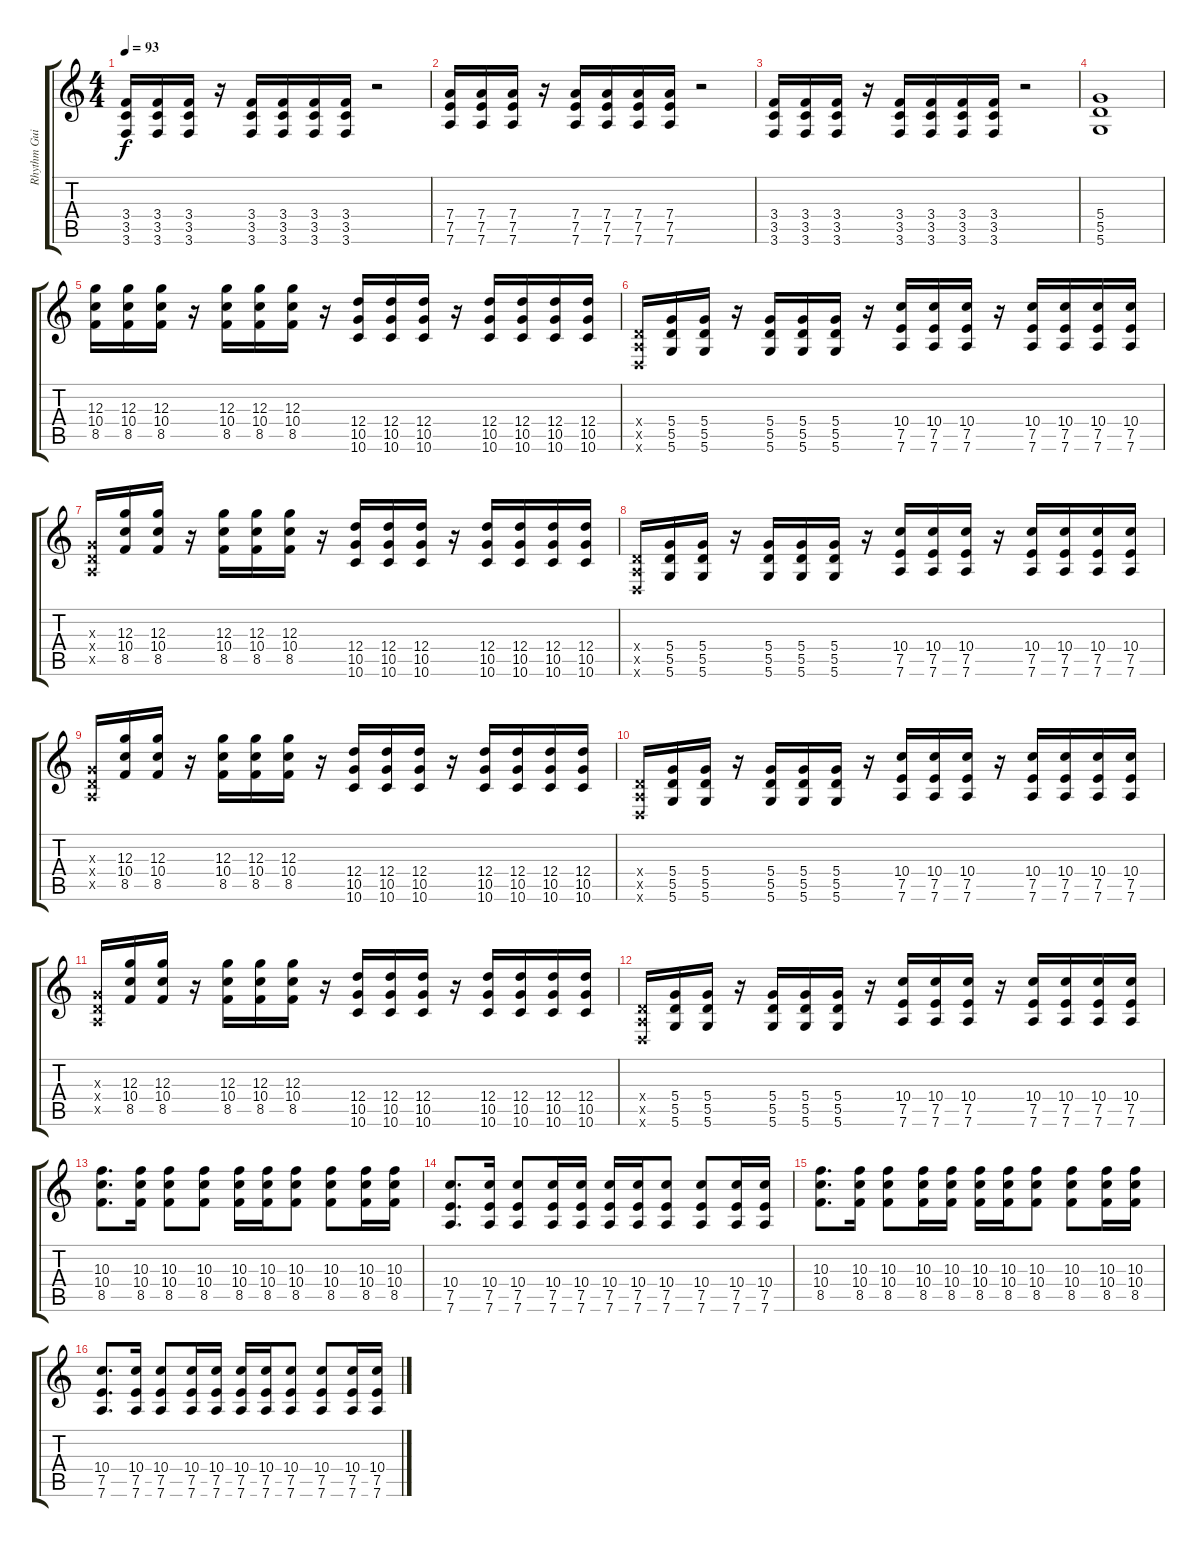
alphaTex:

\track ("Rhythm Guitar" "Rhythm Gui") {instrument overdrivenguitar}
\staff {score tabs}
\tuning (E4 B3 G3 D3 A2 D2) {hide}
\ts (4 4)
\tempo 93
\clef g2
\ks c
(3.4 3.5 3.6).16{dy f} (3.4 3.5 3.6).16 (3.4 3.5 3.6).16 r.16 (3.4 3.5 3.6).16 (3.4 3.5 3.6).16 (3.4 3.5 3.6).16 (3.4 3.5 3.6).16 r.2 |
(7.4 7.5 7.6).16 (7.4 7.5 7.6).16 (7.4 7.5 7.6).16 r.16 (7.4 7.5 7.6).16 (7.4 7.5 7.6).16 (7.4 7.5 7.6).16 (7.4 7.5 7.6).16 r.2 |
(3.4 3.5 3.6).16 (3.4 3.5 3.6).16 (3.4 3.5 3.6).16 r.16 (3.4 3.5 3.6).16 (3.4 3.5 3.6).16 (3.4 3.5 3.6).16 (3.4 3.5 3.6).16 r.2 |
(5.4 5.5 5.6).1 |
(12.3 10.4 8.5).16 (12.3 10.4 8.5).16 (12.3 10.4 8.5).16 r.16 (12.3 10.4 8.5).16 (12.3 10.4 8.5).16 (12.3 10.4 8.5).16 r.16 (12.4 10.5 10.6).16 (12.4 10.5 10.6).16 (12.4 10.5 10.6).16 r.16 (12.4 10.5 10.6).16 (12.4 10.5 10.6).16 (12.4 10.5 10.6).16 (12.4 10.5 10.6).16 |
(0.4{x} 0.5{x} 0.6{x}).16 (5.4 5.5 5.6).16 (5.4 5.5 5.6).16 r.16 (5.4 5.5 5.6).16 (5.4 5.5 5.6).16 (5.4 5.5 5.6).16 r.16 (10.4 7.5 7.6).16 (10.4 7.5 7.6).16 (10.4 7.5 7.6).16 r.16 (10.4 7.5 7.6).16 (10.4 7.5 7.6).16 (10.4 7.5 7.6).16 (10.4 7.5 7.6).16 |
(0.3{x} 0.4{x} 0.5{x}).16 (12.3 10.4 8.5).16 (12.3 10.4 8.5).16 r.16 (12.3 10.4 8.5).16 (12.3 10.4 8.5).16 (12.3 10.4 8.5).16 r.16 (12.4 10.5 10.6).16 (12.4 10.5 10.6).16 (12.4 10.5 10.6).16 r.16 (12.4 10.5 10.6).16 (12.4 10.5 10.6).16 (12.4 10.5 10.6).16 (12.4 10.5 10.6).16 |
(0.4{x} 0.5{x} 0.6{x}).16 (5.4 5.5 5.6).16 (5.4 5.5 5.6).16 r.16 (5.4 5.5 5.6).16 (5.4 5.5 5.6).16 (5.4 5.5 5.6).16 r.16 (10.4 7.5 7.6).16 (10.4 7.5 7.6).16 (10.4 7.5 7.6).16 r.16 (10.4 7.5 7.6).16 (10.4 7.5 7.6).16 (10.4 7.5 7.6).16 (10.4 7.5 7.6).16 |
(0.3{x} 0.4{x} 0.5{x}).16 (12.3 10.4 8.5).16 (12.3 10.4 8.5).16 r.16 (12.3 10.4 8.5).16 (12.3 10.4 8.5).16 (12.3 10.4 8.5).16 r.16 (12.4 10.5 10.6).16 (12.4 10.5 10.6).16 (12.4 10.5 10.6).16 r.16 (12.4 10.5 10.6).16 (12.4 10.5 10.6).16 (12.4 10.5 10.6).16 (12.4 10.5 10.6).16 |
(0.4{x} 0.5{x} 0.6{x}).16 (5.4 5.5 5.6).16 (5.4 5.5 5.6).16 r.16 (5.4 5.5 5.6).16 (5.4 5.5 5.6).16 (5.4 5.5 5.6).16 r.16 (10.4 7.5 7.6).16 (10.4 7.5 7.6).16 (10.4 7.5 7.6).16 r.16 (10.4 7.5 7.6).16 (10.4 7.5 7.6).16 (10.4 7.5 7.6).16 (10.4 7.5 7.6).16 |
(0.3{x} 0.4{x} 0.5{x}).16 (12.3 10.4 8.5).16 (12.3 10.4 8.5).16 r.16 (12.3 10.4 8.5).16 (12.3 10.4 8.5).16 (12.3 10.4 8.5).16 r.16 (12.4 10.5 10.6).16 (12.4 10.5 10.6).16 (12.4 10.5 10.6).16 r.16 (12.4 10.5 10.6).16 (12.4 10.5 10.6).16 (12.4 10.5 10.6).16 (12.4 10.5 10.6).16 |
(0.4{x} 0.5{x} 0.6{x}).16 (5.4 5.5 5.6).16 (5.4 5.5 5.6).16 r.16 (5.4 5.5 5.6).16 (5.4 5.5 5.6).16 (5.4 5.5 5.6).16 r.16 (10.4 7.5 7.6).16 (10.4 7.5 7.6).16 (10.4 7.5 7.6).16 r.16 (10.4 7.5 7.6).16 (10.4 7.5 7.6).16 (10.4 7.5 7.6).16 (10.4 7.5 7.6).16 |
(10.3 10.4 8.5).8{d} (10.3 10.4 8.5).16 (10.3 10.4 8.5).8 (10.3 10.4 8.5).8 (10.3 10.4 8.5).16 (10.3 10.4 8.5).16 (10.3 10.4 8.5).8 (10.3 10.4 8.5).8 (10.3 10.4 8.5).16 (10.3 10.4 8.5).16 |
(10.4 7.5 7.6).8{d} (10.4 7.5 7.6).16 (10.4 7.5 7.6).8 (10.4 7.5 7.6).16 (10.4 7.5 7.6).16 (10.4 7.5 7.6).16 (10.4 7.5 7.6).16 (10.4 7.5 7.6).8 (10.4 7.5 7.6).8 (10.4 7.5 7.6).16 (10.4 7.5 7.6).16 |
(10.3 10.4 8.5).8{d} (10.3 10.4 8.5).16 (10.3 10.4 8.5).8 (10.3 10.4 8.5).16 (10.3 10.4 8.5).16 (10.3 10.4 8.5).16 (10.3 10.4 8.5).16 (10.3 10.4 8.5).8 (10.3 10.4 8.5).8 (10.3 10.4 8.5).16 (10.3 10.4 8.5).16 |
(10.4 7.5 7.6).8{d} (10.4 7.5 7.6).16 (10.4 7.5 7.6).8 (10.4 7.5 7.6).16 (10.4 7.5 7.6).16 (10.4 7.5 7.6).16 (10.4 7.5 7.6).16 (10.4 7.5 7.6).8 (10.4 7.5 7.6).8 (10.4 7.5 7.6).16 (10.4 7.5 7.6).16
